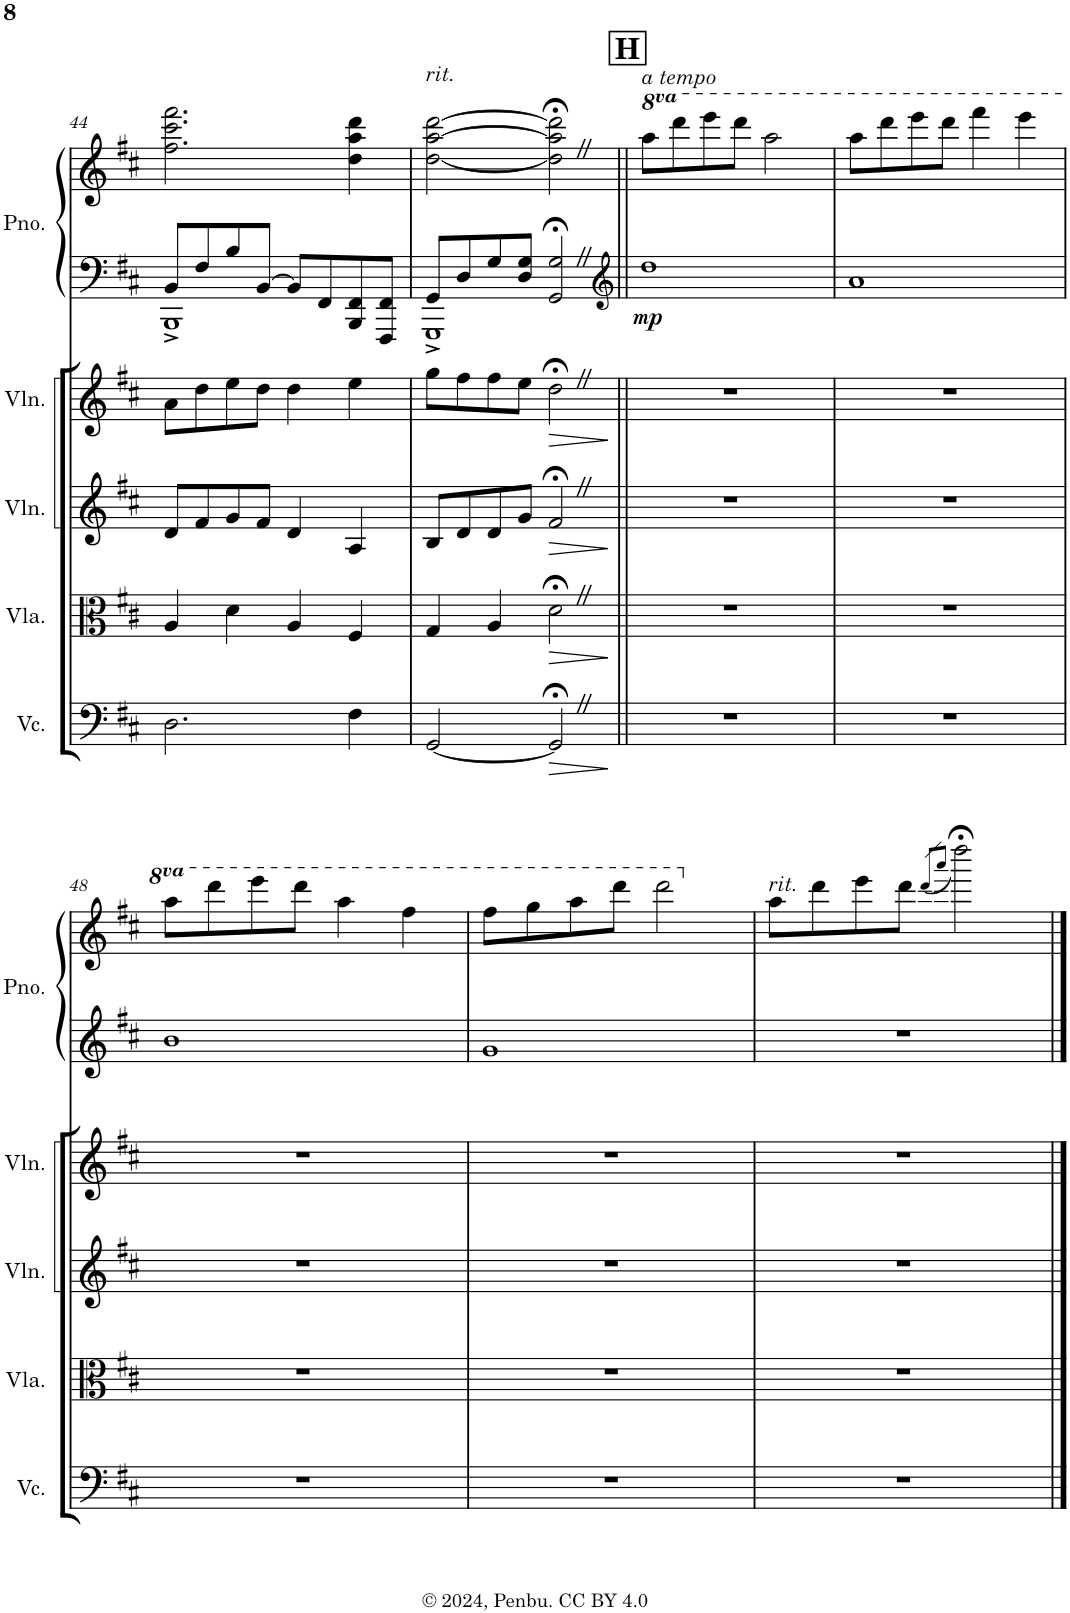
**kern	**dynam	**kern	**dynam	**kern	**dynam	**kern	**dynam	**kern	**kern	**dynam
*part5	*part5	*part4	*part4	*part3	*part3	*part2	*part2	*part1	*part1	*part1
*staff6	*staff6	*staff5	*staff5	*staff4	*staff4	*staff3	*staff3	*staff2	*staff1	*staff1/2
*I"Violoncello	*	*I"Viola	*	*I"Violin	*	*I"Violin	*	*I"Piano	*	*
*I'Vc.	*	*I'Vla.	*	*I'Vln.	*	*I'Vln.	*	*I'Pno.	*	*
!!LO:PB:g=z
*clefF4	*	*clefC3	*	*clefG2	*	*clefG2	*	*clefF4	*clefG2	*
*k[f#c#]	*	*k[f#c#]	*	*k[f#c#]	*	*k[f#c#]	*	*k[f#c#]	*k[f#c#]	*
*M4/4	*	*M4/4	*	*M4/4	*	*M4/4	*	*M4/4	*M4/4	*
=44	=44	=44	=44	=44	=44	=44	=44	=44	=44	=44
*	*	*	*	*	*	*	*	*^	*	*
2.D\	.	4A/	.	8d/L	.	8a\L	.	8BB/L	1BBB^	2.ff#\ 2.ccc#\ 2.fff#\	.
.	.	.	.	8f#/	.	8dd\	.	8F#/	.	.	.
.	.	4d\	.	8g/	.	8ee\	.	8B/	.	.	.
.	.	.	.	8f#/J	.	8dd\J	.	[8BB/J	.	.	.
.	.	4A/	.	4d/	.	4dd\	.	8BB/L]	.	.	.
.	.	.	.	.	.	.	.	8FF#/	.	.	.
4F#\	.	4F#/	.	4A/	.	4ee\	.	8BBB/ 8FF#/	.	4dd\ 4aa\ 4ddd\	.
.	.	.	.	.	.	.	.	8FFF#/ 8FF#/J	.	.	.
=45	=45	=45	=45	=45	=45	=45	=45	=45	=45	=45	=45
!	!	!	!	!	!	!	!	!	!	!LO:TX:a:i:t=rit.	!
[2GG/	.	4G/	.	8B/L	.	8gg\L	.	8GG/L	1GGG^	[2dd\ [2aa\ [2ddd\	.
.	.	.	.	8d/	.	8ff#\	.	8D/	.	.	.
.	.	4A/	.	8d/	.	8ff#\	.	8G/	.	.	.
.	.	.	.	8g/J	.	8ee\J	.	8D/ 8G/J	.	.	.
!	!LO:HP:b	!	!LO:HP:b	!	!LO:HP:b	!	!LO:HP:b	!	!	!	!
2GG;<Z/]	>	2d;<Z\	>	2f#;<Z/	>	2dd;<Z\	>	2GG/;<Z 2G/;<Z	.	2dd\];<Z 2aa\];<Z 2ddd\];<Z	.
*	*	*	*	*	*	*	*	*v	*v	*	*
.	]	.	]	.	]	.	]	.	.	.
=46||	=46||	=46||	=46||	=46||	=46||	=46||	=46||	=46||	=46||	=46||
!!LO:REH:place=s1:a:B:cj:fs=14:t=H
*	*	*	*	*	*	*	*	*clefG2	*	*
*	*	*	*	*	*	*	*	*	*8va	*
!	!	!	!	!	!	!	!	!	!LO:TX:a:i:t=a tempo	!
!	!	!	!	!	!	!	!	!	!	!LO:DY:b=2
1r	.	1r	.	1r	.	1r	.	1dd	8aaa\L	mp
.	.	.	.	.	.	.	.	.	8dddd\	.
.	.	.	.	.	.	.	.	.	8eeee\	.
.	.	.	.	.	.	.	.	.	8dddd\J	.
.	.	.	.	.	.	.	.	.	2aaa\	.
=47	=47	=47	=47	=47	=47	=47	=47	=47	=47	=47
1r	.	1r	.	1r	.	1r	.	1a	8aaa\L	.
.	.	.	.	.	.	.	.	.	8dddd\	.
.	.	.	.	.	.	.	.	.	8eeee\	.
.	.	.	.	.	.	.	.	.	8dddd\J	.
.	.	.	.	.	.	.	.	.	4ffff#\	.
.	.	.	.	.	.	.	.	.	4eeee\	.
!!LO:LB:g=z
=48	=48	=48	=48	=48	=48	=48	=48	=48	=48	=48
1r	.	1r	.	1r	.	1r	.	1b	8aaa\L	.
.	.	.	.	.	.	.	.	.	8dddd\	.
.	.	.	.	.	.	.	.	.	8eeee\	.
.	.	.	.	.	.	.	.	.	8dddd\J	.
.	.	.	.	.	.	.	.	.	4aaa\	.
.	.	.	.	.	.	.	.	.	4fff#\	.
=49	=49	=49	=49	=49	=49	=49	=49	=49	=49	=49
1r	.	1r	.	1r	.	1r	.	1g	8fff#\L	.
.	.	.	.	.	.	.	.	.	8ggg\	.
.	.	.	.	.	.	.	.	.	8aaa\	.
.	.	.	.	.	.	.	.	.	8dddd\J	.
.	.	.	.	.	.	.	.	.	2dddd\	.
=50	=50	=50	=50	=50	=50	=50	=50	=50	=50	=50
*	*	*	*	*	*	*	*	*	*X8va	*
!	!	!	!	!	!	!	!	!	!LO:TX:a:i:t=rit.	!
1r	.	1r	.	1r	.	1r	.	1r	8aa\L	.
.	.	.	.	.	.	.	.	.	8ddd\	.
.	.	.	.	.	.	.	.	.	8eee\	.
.	.	.	.	.	.	.	.	.	8ddd\J	.
.	.	.	.	.	.	.	.	.	(8qddd/L	.
.	.	.	.	.	.	.	.	.	8qaaa/J	.
.	.	.	.	.	.	.	.	.	2dddd;<\)	.
==	==	==	==	==	==	==	==	==	==	==
*-	*-	*-	*-	*-	*-	*-	*-	*-	*-	*-
